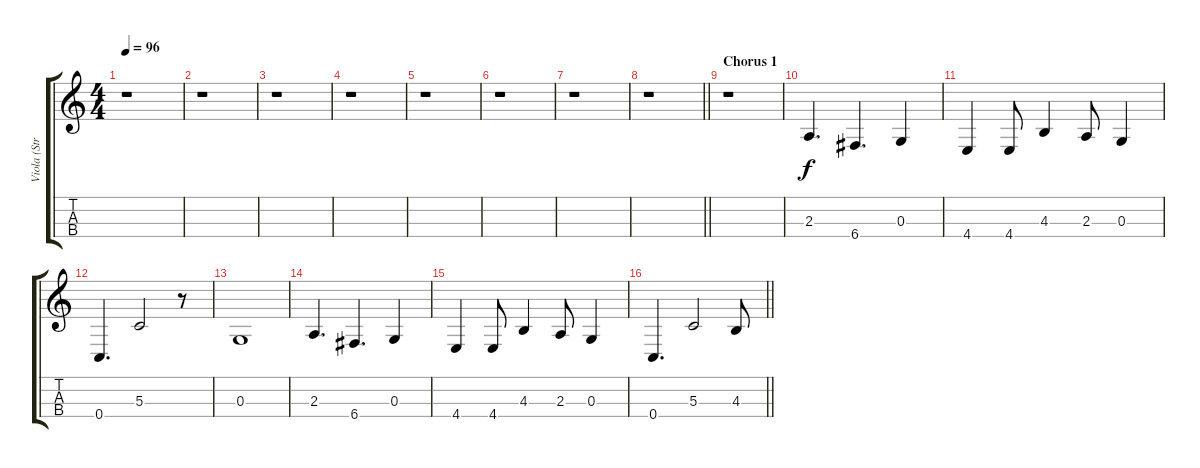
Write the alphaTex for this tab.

\track ("Viola (Strings)" "Viola (Str") {instrument stringensemble1}
\staff {score tabs}
\tuning (A4 D4 G3 C3) {hide}
\ts (4 4)
\tempo 96
\clef g2
\ks c
r.1{dy f} |
r.1 |
r.1 |
r.1 |
r.1 |
r.1 |
r.1 |
\barLineRight lightlight
r.1 |
\section ("" "Chorus 1")
r.1 |
2.3.4{d} 6.4.4{d} 0.3.4 |
4.4.4 4.4.8 4.3.4 2.3.8 0.3.4 |
0.4.4{d} 5.3.2 r.8 |
0.3.1 |
2.3.4{d} 6.4.4{d} 0.3.4 |
4.4.4 4.4.8 4.3.4 2.3.8 0.3.4 |
\barLineRight lightlight
0.4.4{d} 5.3.2 4.3.8
